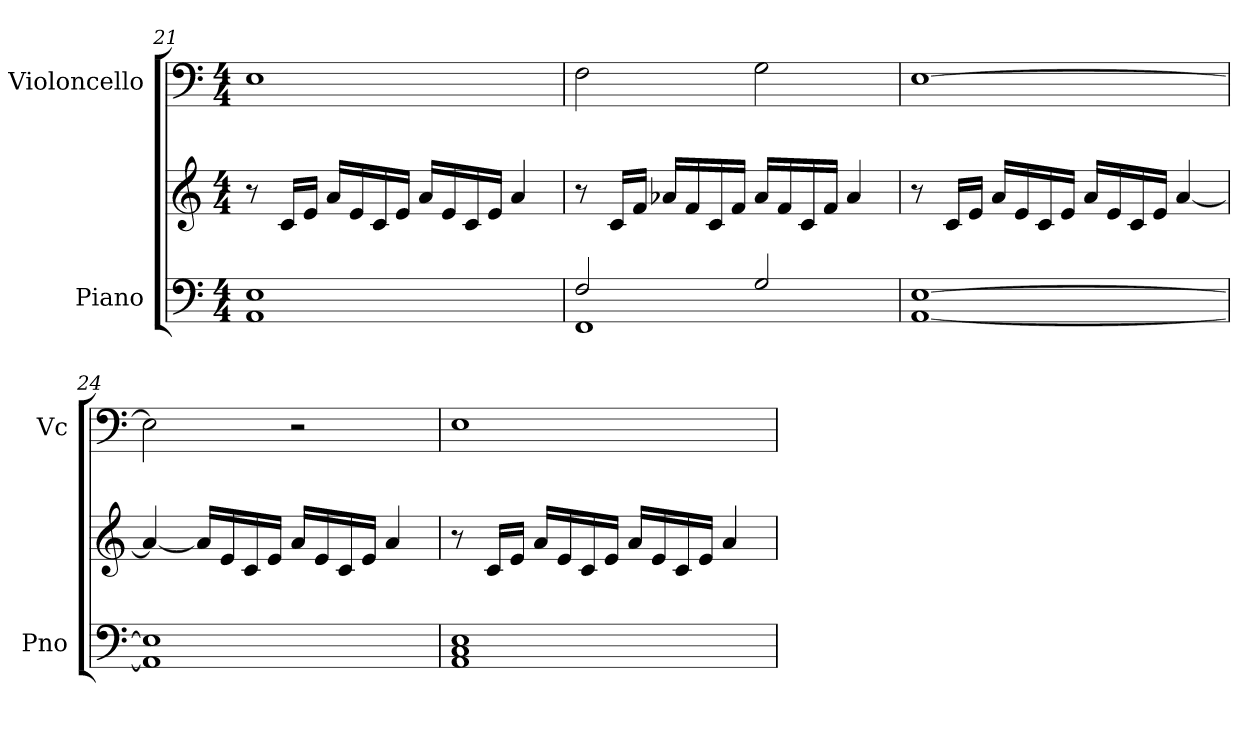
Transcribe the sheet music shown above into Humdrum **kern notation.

**kern	**kern	**kern
*part2	*part2	*part1
*staff3	*staff2	*staff1
*I"Piano	*	*I"Violoncello
*I'Pno	*	*I'Vc
!!LO:PB:g=z
*clefF4	*clefG2	*clefF4
*k[]	*k[]	*k[]
*M4/4	*M4/4	*M4/4
=21	=21	=21
1AA 1E	8r	1E
.	16c/LL	.
.	16e/JJ	.
.	16a/LL	.
.	16e/	.
.	16c/	.
.	16e/JJ	.
.	16a/LL	.
.	16e/	.
.	16c/	.
.	16e/JJ	.
.	4a/	.
=22	=22	=22
*^	*	*
2F/	1FF	8r	2F\
.	.	16c/LL	.
.	.	16f/JJ	.
.	.	16a-X/LL	.
.	.	16f/	.
.	.	16c/	.
.	.	16f/JJ	.
2G/	.	16a-/LL	2G\
.	.	16f/	.
.	.	16c/	.
.	.	16f/JJ	.
.	.	4a-/	.
*v	*v	*	*
=23	=23	=23
[1AA [1E	8r	[1E
.	16c/LL	.
.	16e/JJ	.
.	16a/LL	.
.	16e/	.
.	16c/	.
.	16e/JJ	.
.	16a/LL	.
.	16e/	.
.	16c/	.
.	16e/JJ	.
.	[4a/	.
=24	=24	=24
1AA] 1E]	4a/_	2E\]
.	16a/LL]	.
.	16e/	.
.	16c/	.
.	16e/JJ	.
.	16a/LL	2r
.	16e/	.
.	16c/	.
.	16e/JJ	.
.	4a/	.
!!LO:LB:g=z
=25	=25	=25
1AA 1C 1E	8r	1E
.	16c/LL	.
.	16e/JJ	.
.	16a/LL	.
.	16e/	.
.	16c/	.
.	16e/JJ	.
.	16a/LL	.
.	16e/	.
.	16c/	.
.	16e/JJ	.
.	4a/	.
=	=	=
*-	*-	*-
